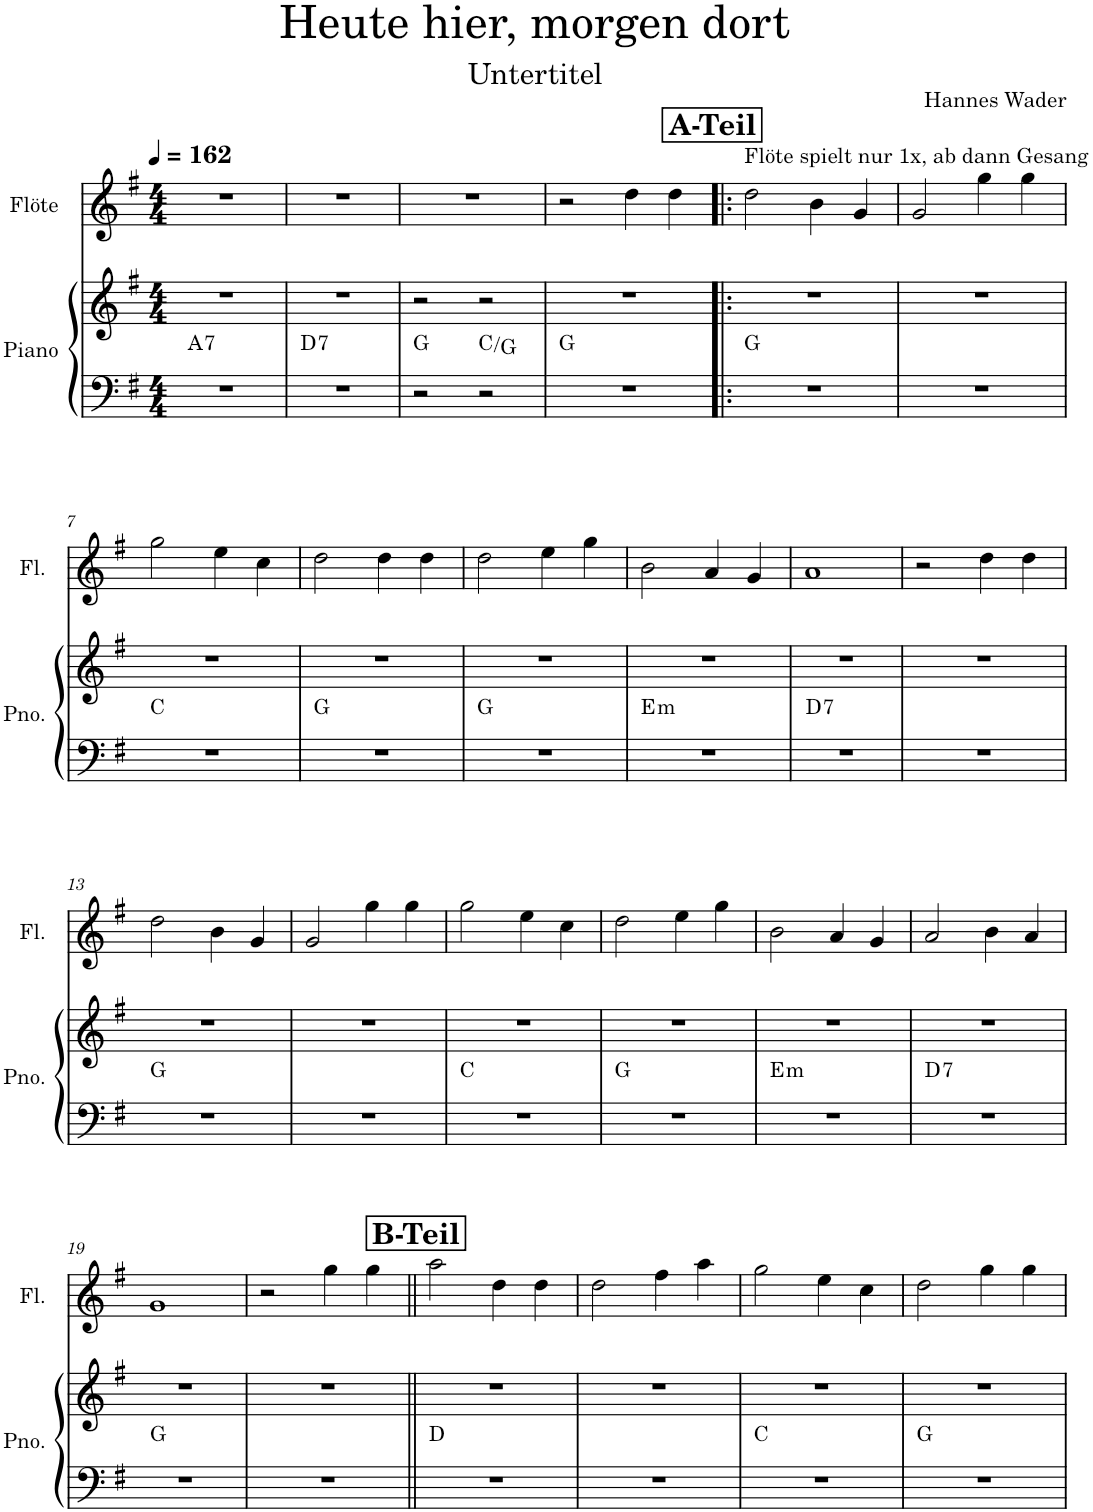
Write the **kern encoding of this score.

**kern	**kern	**harte	**kern
*part2	*part2	*part2	*part1
*staff3	*staff2	*	*staff1
*I"Piano	*	*	*I"Flöte
*I'Pno.	*	*	*I'Fl.
*clefF4	*clefG2	*	*clefG2
*k[f#]	*k[f#]	*	*k[f#]
*M4/4	*M4/4	*	*M4/4
*MM162	*MM162	*	*MM162
=1	=1	=1	=1
!	!	!LO:H:kt=7	!
1r	1r	A:7	1r
=2	=2	=2	=2
!	!	!LO:H:kt=7	!
1r	1r	D:7	1r
=3	=3	=3	=3
2r	2r	G:maj	1r
2r	2r	C:maj/5	.
=4	=4	=4	=4
1r	1r	G:maj	2r
.	.	.	4dd\
.	.	.	4dd\
!!LO:REH:place=s1:a:B:cj:fs=14:t=A-Teil
=5!|:	=5!|:	=5!|:	=5!|:
!	!	!	!LO:TX:a:t=Flöte spielt nur 1x, ab dann Gesang
1r	1r	G:maj	2dd\
.	.	.	4b\
.	.	.	4g/
=6	=6	=6	=6
1r	1r	.	2g/
.	.	.	4gg\
.	.	.	4gg\
!!LO:LB:g=z
=7	=7	=7	=7
1r	1r	C:maj	2gg\
.	.	.	4ee\
.	.	.	4cc\
=8	=8	=8	=8
1r	1r	G:maj	2dd\
.	.	.	4dd\
.	.	.	4dd\
=9	=9	=9	=9
1r	1r	G:maj	2dd\
.	.	.	4ee\
.	.	.	4gg\
=10	=10	=10	=10
!	!	!LO:H:kt=m	!
1r	1r	E:min	2b\
.	.	.	4a/
.	.	.	4g/
=11	=11	=11	=11
!	!	!LO:H:kt=7	!
1r	1r	D:7	1a
=12	=12	=12	=12
1r	1r	.	2r
.	.	.	4dd\
.	.	.	4dd\
!!LO:LB:g=z
=13	=13	=13	=13
1r	1r	G:maj	2dd\
.	.	.	4b\
.	.	.	4g/
=14	=14	=14	=14
1r	1r	.	2g/
.	.	.	4gg\
.	.	.	4gg\
=15	=15	=15	=15
1r	1r	C:maj	2gg\
.	.	.	4ee\
.	.	.	4cc\
=16	=16	=16	=16
1r	1r	G:maj	2dd\
.	.	.	4ee\
.	.	.	4gg\
=17	=17	=17	=17
!	!	!LO:H:kt=m	!
1r	1r	E:min	2b\
.	.	.	4a/
.	.	.	4g/
=18	=18	=18	=18
!	!	!LO:H:kt=7	!
1r	1r	D:7	2a/
.	.	.	4b\
.	.	.	4a/
!!LO:LB:g=z
=19	=19	=19	=19
1r	1r	G:maj	1g
=20	=20	=20	=20
1r	1r	.	2r
.	.	.	4gg\
.	.	.	4gg\
!!LO:REH:place=s1:a:B:cj:fs=14:t=B-Teil
=21||	=21||	=21||	=21||
1r	1r	D:maj	2aa\
.	.	.	4dd\
.	.	.	4dd\
=22	=22	=22	=22
1r	1r	.	2dd\
.	.	.	4ff#\
.	.	.	4aa\
=23	=23	=23	=23
1r	1r	C:maj	2gg\
.	.	.	4ee\
.	.	.	4cc\
=24	=24	=24	=24
1r	1r	G:maj	2dd\
.	.	.	4gg\
.	.	.	4gg\
=	=	=	=
*-	*-	*-	*-
